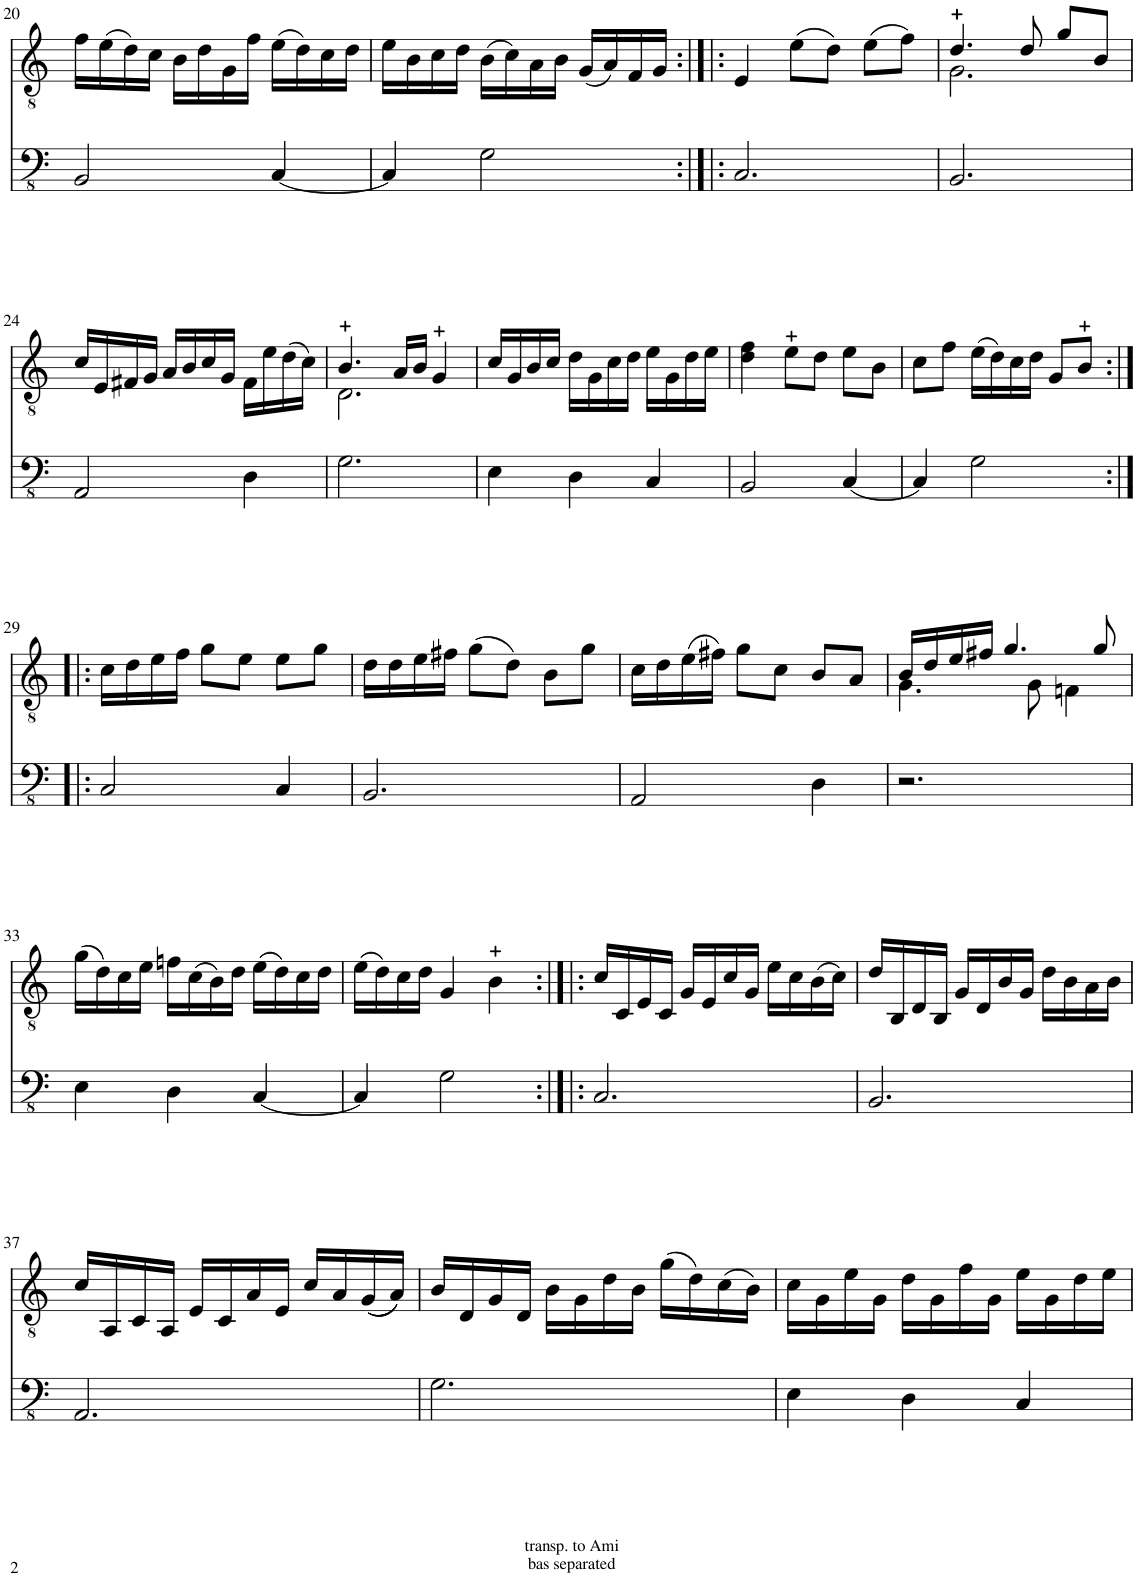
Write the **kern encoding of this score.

**kern	**kern
*part1	*part1
*staff2	*staff1
*I"Loutna	*
*I'Lout.	*
!!LO:PB:g=z
*clefFv4	*clefGv2
*k[]	*k[]
*M3/4	*M3/4
=20	=20
2BBB/	16f\LL
.	(16e\
.	16d\)
.	16c\JJ
.	16B\LL
.	16d\
.	16G\
.	16f\JJ
[4CC/	(16e\LL
.	16d\)
.	16c\
.	16d\JJ
=21	=21
4CC/]	16e\LL
.	16B\
.	16c\
.	16d\JJ
2GG\	(16B\LL
.	16c\)
.	16A\
.	16B\JJ
.	(16G/LL
.	16A/)
.	16F/
.	16G/JJ
=22:|!|:	=22:|!|:
2.CC/	4E/
.	(8e\L
.	8d\J)
.	(8e\L
.	8f\J)
=23	=23
*	*^
2.BBB/	4.d/	2.G\
.	8d/	.
.	8g/L	.
.	8B/J	.
*	*v	*v
!!LO:LB:g=z
=24	=24
2AAA/	16c/LL
.	16E/
.	16F#X/
.	16G/JJ
.	16A/LL
.	16B/
.	16c/
.	16G/JJ
4DD\	16F#\LL
.	16e\
.	(16d\
.	16c\JJ)
=25	=25
*	*^
2.GG\	4.B/	2.D\
.	16A/LL	.
.	16B/JJ	.
.	4G/	.
*	*v	*v
=26	=26
4EE\	16c/LL
.	16G/
.	16B/
.	16c/JJ
4DD\	16d\LL
.	16G\
.	16c\
.	16d\JJ
4CC/	16e\LL
.	16G\
.	16d\
.	16e\JJ
=27	=27
2BBB/	4d\ 4f\
.	8e\L
.	8d\J
[4CC/	8e\L
.	8B\J
=28	=28
4CC/]	8c\L
.	8f\J
2GG\	(16e\LL
.	16d\)
.	16c\
.	16d\JJ
.	8G/L
.	8B/J
!!LO:LB:g=z
=29:|!|:	=29:|!|:
2CC/	16c\LL
.	16d\
.	16e\
.	16f\JJ
.	8g\L
.	8e\J
4CC/	8e\L
.	8g\J
=30	=30
2.BBB/	16d\LL
.	16d\
.	16e\
.	16f#X\JJ
.	(8g\L
.	8d\J)
.	8B\L
.	8g\J
=31	=31
2AAA/	16c\LL
.	16d\
.	(16e\
.	16f#X\JJ)
.	8g\L
.	8c\J
4DD\	8B/L
.	8A/J
=32	=32
*	*^
2.r	16B/LL	4.G\
.	16d/	.
.	16e/	.
.	16f#X/JJ	.
.	4.g/	.
.	.	8G\
.	.	4Fn\
.	8g/	.
*	*v	*v
!!LO:LB:g=z
=33	=33
4EE\	(16g\LL
.	16d\)
.	16c\
.	16e\JJ
4DD\	16fn\LL
.	(16c\
.	16B\)
.	16d\JJ
[4CC/	(16e\LL
.	16d\)
.	16c\
.	16d\JJ
=34	=34
4CC/]	(16e\LL
.	16d\)
.	16c\
.	16d\JJ
2GG\	4G/
.	4B\
=35:|!|:	=35:|!|:
2.CC/	16c/LL
.	16C/
.	16E/
.	16C/JJ
.	16G/LL
.	16E/
.	16c/
.	16G/JJ
.	16e\LL
.	16c\
.	(16B\
.	16c\JJ)
=36	=36
2.BBB/	16d/LL
.	16BB/
.	16D/
.	16BB/JJ
.	16G/LL
.	16D/
.	16B/
.	16G/JJ
.	16d\LL
.	16B\
.	16A\
.	16B\JJ
!!LO:LB:g=z
=37	=37
2.AAA/	16c/LL
.	16AA/
.	16C/
.	16AA/JJ
.	16E/LL
.	16C/
.	16A/
.	16E/JJ
.	16c/LL
.	16A/
.	(<(16G/
.	16A/JJ))
=38	=38
2.GG\	16B/LL
.	16D/
.	16G/
.	16D/JJ
.	16B\LL
.	16G\
.	16d\
.	16B\JJ
.	(16g\LL
.	16d\)
.	(16c\
.	16B\JJ)
=39	=39
4EE\	16c\LL
.	16G\
.	16e\
.	16G\JJ
4DD\	16d\LL
.	16G\
.	16f\
.	16G\JJ
4CC/	16e\LL
.	16G\
.	16d\
.	16e\JJ
=	=
*-	*-
